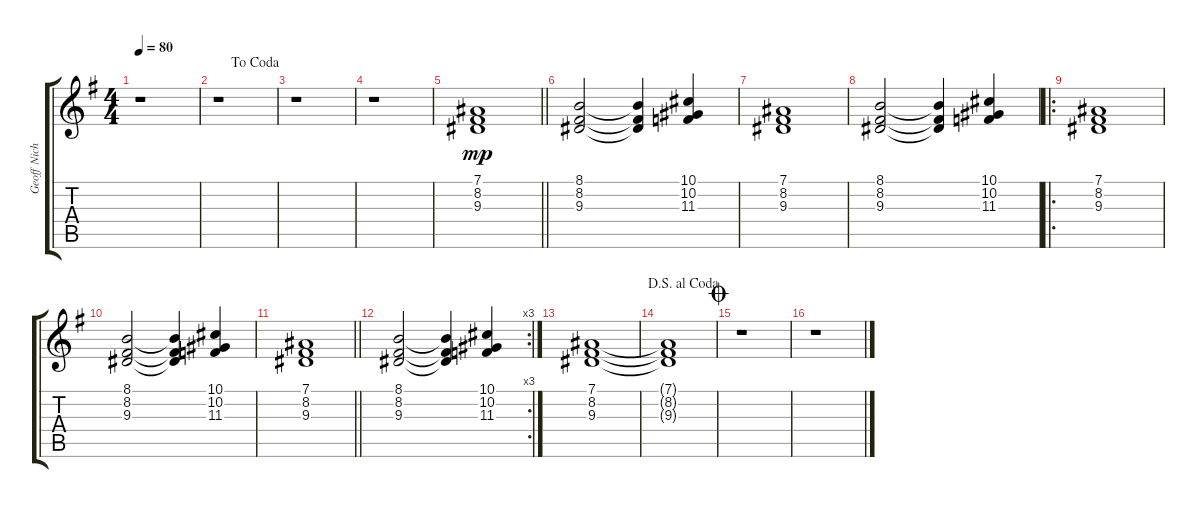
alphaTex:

\track ("Geoff Nicholls (Keyboard)" "Geoff Nich") {instrument choiraahs}
\staff {score tabs}
\tuning (Eb4 Bb3 Gb3 Db3 Ab2 Eb2) {hide}
\ts (4 4)
\tempo 80
\clef g2
\ks g
r.1{dy mp} |
\jump dacoda
r.1 |
r.1 |
r.1 |
\barLineRight lightlight
(7.1 8.2 9.3).1 |
(8.1 8.2 9.3).2 (8.1{t} 8.2{t} 9.3{t}).4 (10.1 10.2 11.3).4 |
(7.1 8.2 9.3).1 |
(8.1 8.2 9.3).2 (8.1{t} 8.2{t} 9.3{t}).4 (10.1 10.2 11.3).4 |
\ro
(7.1 8.2 9.3).1 |
(8.1 8.2 9.3).2 (8.1{t} 8.2{t} 9.3{t}).4 (10.1 10.2 11.3).4 |
\barLineRight lightlight
(7.1 8.2 9.3).1 |
\rc 3
(8.1 8.2 9.3).2 (8.1{t} 8.2{t} 9.3{t}).4 (10.1 10.2 11.3).4 |
(7.1 8.2 9.3).1 |
\jump dalsegnoalcoda
(7.1{t} 8.2{t} 9.3{t}).1 |
\jump coda
r.1 |
r.1
